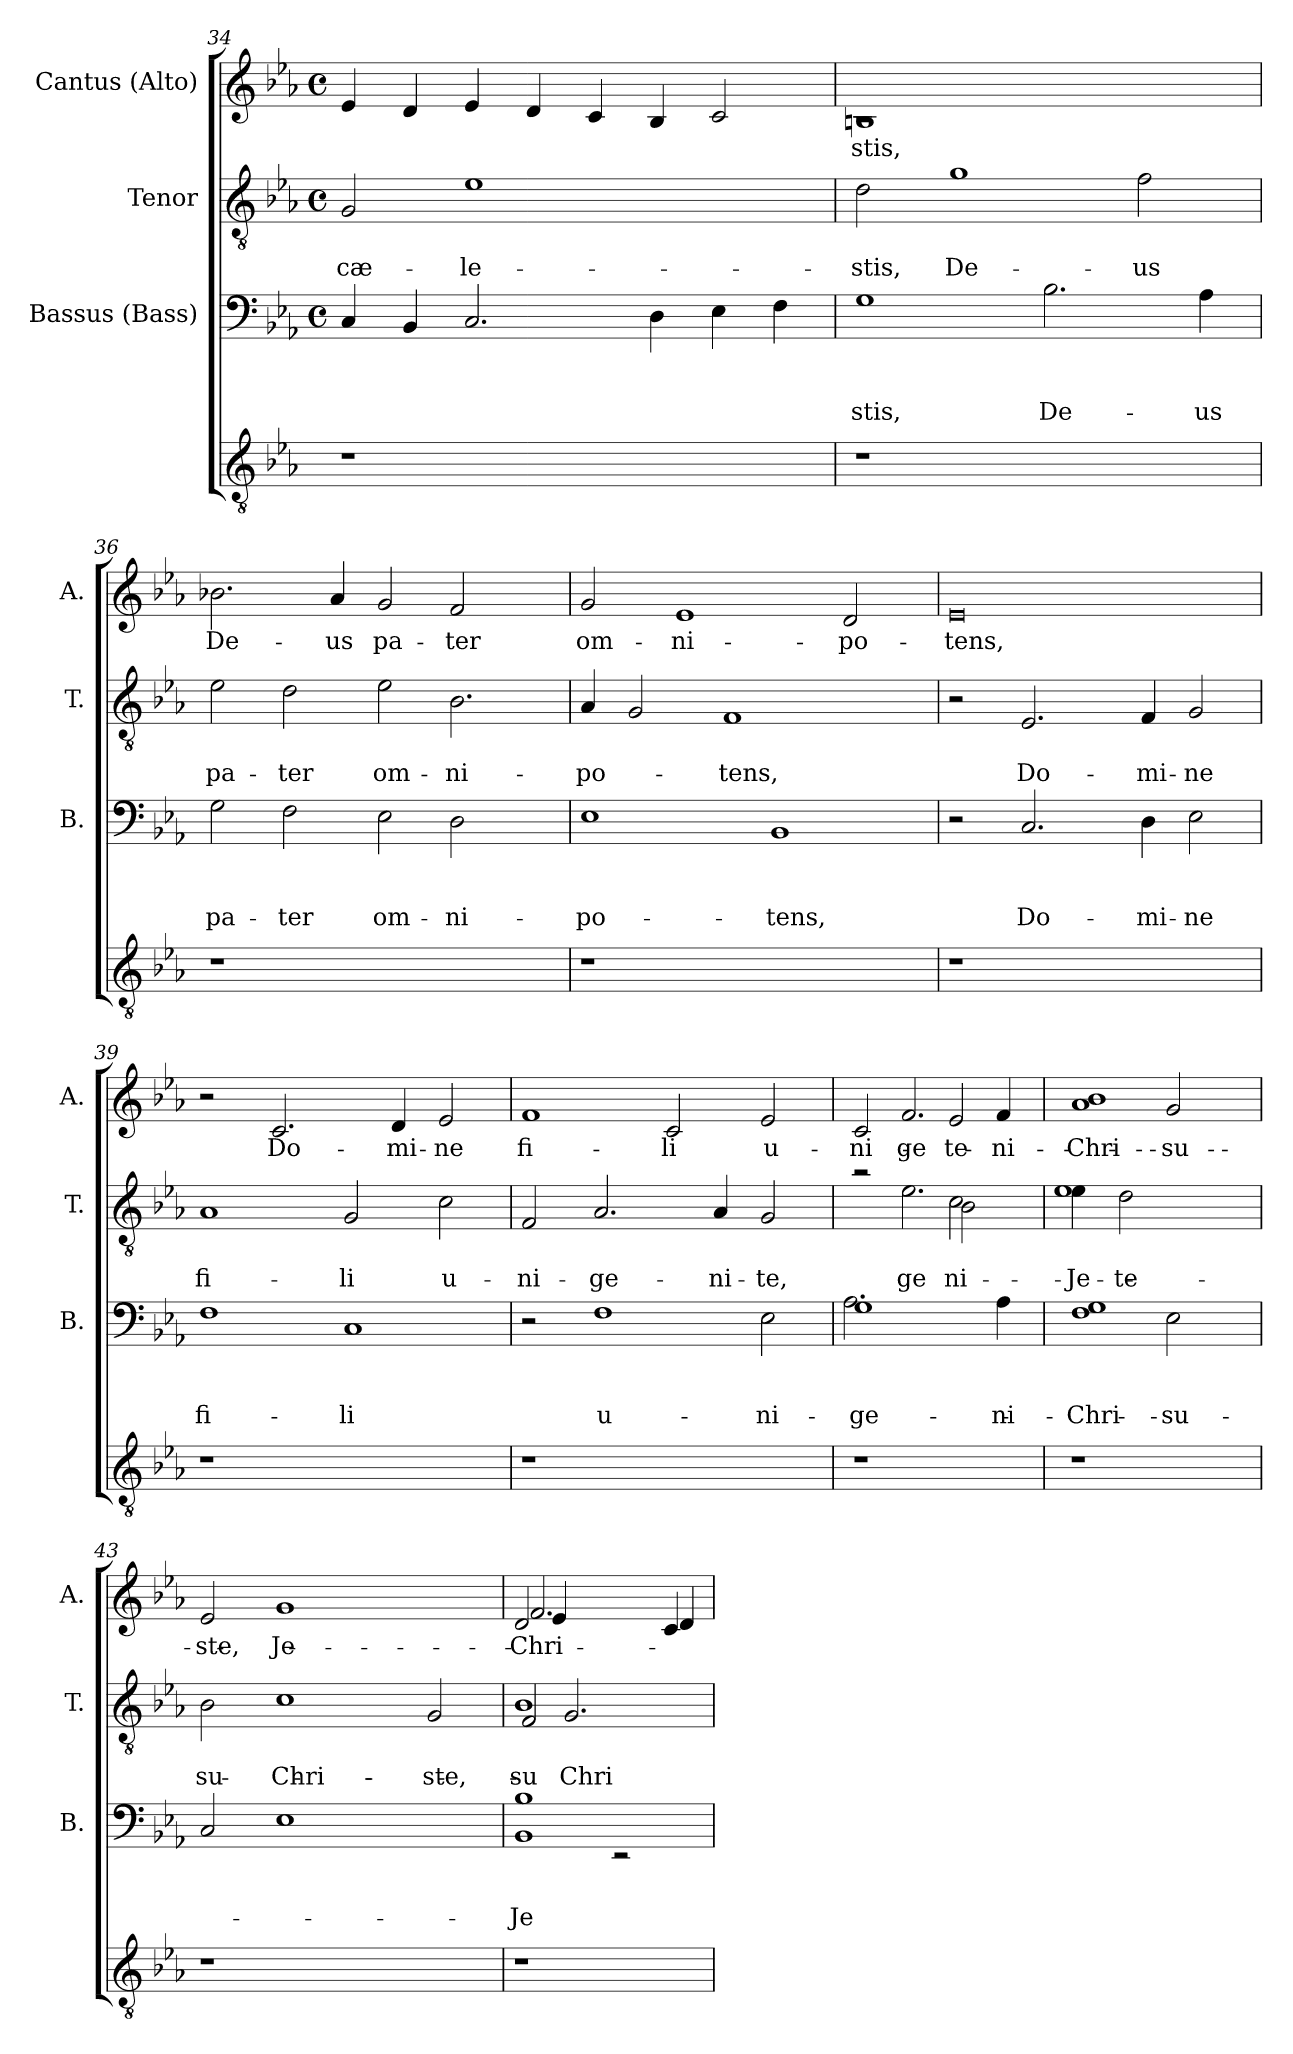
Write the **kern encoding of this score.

**kern	**kern	**text	**text	**text	**kern	**text	**text	**kern	**text
*part4	*part3	*part3	*part3	*part3	*part2	*part2	*part2	*part1	*part1
*staff4	*staff3	*staff3	*staff3	*staff3	*staff2	*staff2	*staff2	*staff1	*staff1
*	*I"Bassus (Bass)	*	*	*	*I"Tenor	*	*	*I"Cantus (Alto)	*
*	*I'B.	*	*	*	*I'T.	*	*	*I'A.	*
*clefGv2	*clefF4	*	*	*	*clefGv2	*	*	*clefG2	*
*k[b-e-a-]	*k[b-e-a-]	*	*	*	*k[b-e-a-]	*	*	*k[b-e-a-]	*
*E-:	*E-:	*	*	*	*E-:	*	*	*E-:	*
*	*M4/4	*	*	*	*M4/4	*	*	*M4/4	*
*	*met(c)	*	*	*	*met(c)	*	*	*met(c)	*
=34	=34	=34	=34	=34	=34	=34	=34	=34	=34
!	!	!	!	!	!	!	!LO:LY:b	!	!
1r	4C/	.	.	.	2G/	.	cæ-	4e-/	.
.	4BB-/	.	.	.	.	.	.	4d/	.
!	!	!	!	!	!	!	!LO:LY:b	!	!
.	2.C/	.	.	.	1e-	.	-le-	4e-/	.
.	.	.	.	.	.	.	.	4d/	.
1ryy	.	.	.	.	.	.	.	4c/	.
.	4D\	.	.	.	.	.	.	4B-/	.
.	4E-\	.	.	.	2ryy	.	.	2c/	.
.	4F\	.	.	.	.	.	.	.	.
=35	=35	=35	=35	=35	=35	=35	=35	=35	=35
*	*	*	*	*	*	*	*	*^	*
!	!	!	!	!LO:LY:b	!	!	!LO:LY:b	!	!LO:N:vis=1	!LO:LY:b
1r	1G	.	.	-stis,	2d\	.	-stis,	1Bn	0rc	-stis,
!	!	!	!	!	!	!	!LO:LY:b	!	!	!
.	.	.	.	.	1g	.	De-	.	.	.
!	!	!	!	!LO:LY:b	!	!	!	!	!	!
1ryy	2.B-\	.	.	De-	.	.	.	1ryy	.	.
!	!	!	!	!	!	!	!LO:LY:b	!	!	!
.	.	.	.	.	2f\	.	-us	.	.	.
!	!	!	!	!LO:LY:b	!	!	!	!	!	!
.	4A-\	.	.	-us	.	.	.	.	.	.
*	*	*	*	*	*	*	*	*v	*v	*
=36	=36	=36	=36	=36	=36	=36	=36	=36	=36
!	!	!	!	!LO:LY:b	!	!	!LO:LY:b	!	!LO:LY:b
1r	2G\	.	.	pa-	2e-\	.	pa-	2.b-X\	De-
!	!	!	!	!LO:LY:b	!	!	!LO:LY:b	!	!
.	2F\	.	.	-ter	2d\	.	-ter	.	.
!	!	!	!	!	!	!	!	!	!LO:LY:b
.	.	.	.	.	.	.	.	4a-/	-us
!	!	!	!	!LO:LY:b	!	!	!LO:LY:b	!	!LO:LY:b
1ryy	2E-\	.	.	om-	2e-\	.	om-	2g/	pa-
!	!	!	!	!LO:LY:b	!	!	!LO:LY:b	!	!LO:LY:b
.	2D\	.	.	-ni-	2.B-\	.	-ni-	2f/	-ter
4ryy	4ryy	.	.	.	.	.	.	4ryy	.
=37	=37	=37	=37	=37	=37	=37	=37	=37	=37
!	!	!	!	!LO:LY:b	!	!	!LO:LY:b	!	!LO:LY:b
1r	1E-	.	.	-po-	4A-/	.	-po-	2g/	om-
.	.	.	.	.	2G/	.	.	.	.
!	!	!	!	!	!	!	!	!	!LO:LY:b
.	.	.	.	.	.	.	.	1e-	-ni-
!	!	!	!	!	!	!	!LO:LY:b	!	!
.	.	.	.	.	1F	.	-tens,	.	.
!	!	!	!	!LO:LY:b	!	!	!	!	!
1ryy	1BB-	.	.	-tens,	.	.	.	.	.
!	!	!	!	!	!	!	!	!	!LO:LY:b
.	.	.	.	.	.	.	.	2d/	-po-
.	.	.	.	.	4ryy	.	.	.	.
!!LO:LB:g=z
=38	=38	=38	=38	=38	=38	=38	=38	=38	=38
!	!	!	!	!	!	!	!	!	!LO:LY:b
1r	2r	.	.	.	2r	.	.	0e-	-tens,
!	!	!	!	!LO:LY:b	!	!	!LO:LY:b	!	!
.	2.C/	.	.	Do-	2.E-/	.	Do-	.	.
1ryy	.	.	.	.	.	.	.	.	.
!	!	!	!	!LO:LY:b	!	!	!LO:LY:b	!	!
.	4D\	.	.	-mi-	4F/	.	-mi-	.	.
!	!	!	!	!LO:LY:b	!	!	!LO:LY:b	!	!
.	2E-\	.	.	-ne	2G/	.	-ne	.	.
=39	=39	=39	=39	=39	=39	=39	=39	=39	=39
!	!	!	!	!LO:LY:b	!	!	!LO:LY:b	!	!
1r	1F	.	.	fi-	1A-	.	fi-	2r	.
!	!	!	!	!	!	!	!	!	!LO:LY:b
.	.	.	.	.	.	.	.	2.c/	Do-
!	!	!	!	!LO:LY:b	!	!	!LO:LY:b	!	!
1ryy	1C	.	.	-li	2G/	.	-li	.	.
!	!	!	!	!	!	!	!	!	!LO:LY:b
.	.	.	.	.	.	.	.	4d/	-mi-
!	!	!	!	!	!	!	!LO:LY:b	!	!LO:LY:b
.	.	.	.	.	2c\	.	u-	2e-/	-ne
=40	=40	=40	=40	=40	=40	=40	=40	=40	=40
!	!	!	!	!	!	!	!LO:LY:b	!	!LO:LY:b
1r	2r	.	.	.	2F/	.	-ni-	1f	fi-
!	!	!	!	!LO:LY:b:rj	!	!	!LO:LY:b	!	!
.	1F	.	.	u-	2.A-/	.	-ge-	.	.
!	!	!	!	!	!	!	!	!	!LO:LY:b
1ryy	.	.	.	.	.	.	.	2c/	-li
!	!	!	!	!	!	!	!LO:LY:b	!	!
.	.	.	.	.	4A-/	.	-ni-	.	.
!	!	!	!	!LO:LY:b	!	!	!LO:LY:b	!	!LO:LY:b
.	2E-\	.	.	-ni-	2G/	.	-te,	2e-/	u-
=41	=41	=41	=41	=41	=41	=41	=41	=41	=41
!	!	!	!	!LO:LY:b	!	!	!	!	!
*	*^	*	*	*	*	*	*	*	*
!	!	!	!	!	!LO:LY:b	!	!	!	!	!LO:LY:b
*	*	*	*	*	*	*^	*	*	*^	*
*	*	*	*	*	*	*	*^	*	*	*	*^	*
1r	1G	2.A-\	.	.	ge-	2ra	2ryy	4ryy	.	.	2c/	4ryy	2.ryy	-ni-
!	!	!	!	!	!	!	!	!	!	!LO:LY:b	!	!	!	!LO:LY:b
.	.	.	.	.	.	.	.	2.e-\	.	-ge-	.	2.f/	.	ge-
!	!	!	!	!	!	!	!	!	!	!LO:LY:b	!	!	!	!
!	!	!	!	!	!	!	!	!	!	!LO:LY:b	!	!	!	!LO:LY:b
.	.	.	.	.	.	2c\	2B-\	.	.	-ni-	2e-/	.	.	-te
!	!	!	!	!	!LO:LY:b	!	!	!	!	!	!	!	!	!LO:LY:b
.	.	4A-\	.	.	-ni-	.	.	.	.	.	.	.	4f/	-ni-
*	*	*	*	*	*	*v	*v	*v	*	*	*	*	*	*
=42	=42	=42	=42	=42	=42	=42	=42	=42	=42	=42	=42	=42
!	!	!	!	!	!LO:LY:b	!	!	!LO:LY:b	!	!	!	!
*	*	*	*	*	*	*^	*	*	*	*	*	*
!	!	!	!	!	!	!	!	!	!LO:LY:b	!	!	!	!LO:LY:b
*	*	*	*	*	*	*	*	*	*	*	*v	*v	*
1r	1F 1G	2ryy	.	.	-Chri-	4e-\	1e-	.	Je-	1a- 1b-	2ryy	-Chri-
!	!	!	!	!	!	!	!	!	!LO:LY:b	!	!	!
.	.	.	.	.	.	2d\	.	.	-te	.	.	.
!	!	!	!	!	!LO:LY:b	!	!	!	!	!	!	!LO:LY:b
.	.	2E-\	.	.	-su	.	.	.	.	.	2g/	-su
.	.	.	.	.	.	4ryy	.	.	.	.	.	.
*	*v	*v	*	*	*	*	*	*	*	*v	*v	*
*	*	*	*	*	*v	*v	*	*	*	*
!!LO:PB:g=z
=43	=43	=43	=43	=43	=43	=43	=43	=43	=43
!	!	!	!	!	!	!	!LO:LY:b	!	!LO:LY:b
1r	2C/	.	.	.	2B-\	.	-su	2e-/	ste,
!	!	!	!	!	!	!	!LO:LY:b	!	!LO:LY:b
.	1E-	.	.	.	1c	.	Chri-	1g	Je-
1ryy	.	.	.	.	.	.	.	.	.
!	!	!	!	!	!	!	!LO:LY:b	!	!
.	2ryy	.	.	.	2G/	.	-ste,	2ryy	.
=44	=44	=44	=44	=44	=44	=44	=44	=44	=44
!	!	!	!	!LO:LY:b	!	!	!LO:LY:b	!	!
*	*^	*	*	*	*^	*	*	*	*
!	!	!	!	!	!	!	!	!	!LO:LY:b	!	!LO:LY:b
*	*	*	*	*	*	*	*^	*	*	*^	*
!	!	!	!	!	!	!	!	!	!	!	!	!	!LO:LY:b
*	*	*	*	*	*	*	*	*	*	*	*	*^	*
1r	1BB- 1B-	2ryy	.	.	Je-	1B-	2F/	4ryy	.	-su	2d/	2.f/	4e-/	Chri-
!	!	!	!	!	!	!	!	!	!	!LO:LY:b	!	!	!	!
.	.	.	.	.	.	.	.	2.G/	.	Chri-	.	.	2ryy	.
.	.	2rEE	.	.	.	.	2ryy	.	.	.	2ryy	.	.	.
.	.	.	.	.	.	.	.	.	.	.	.	4c/	4d/	.
*	*v	*v	*	*	*	*	*	*	*	*	*v	*v	*v	*
*	*	*	*	*	*v	*v	*v	*	*	*	*
=	=	=	=	=	=	=	=	=	=
*-	*-	*-	*-	*-	*-	*-	*-	*-	*-
